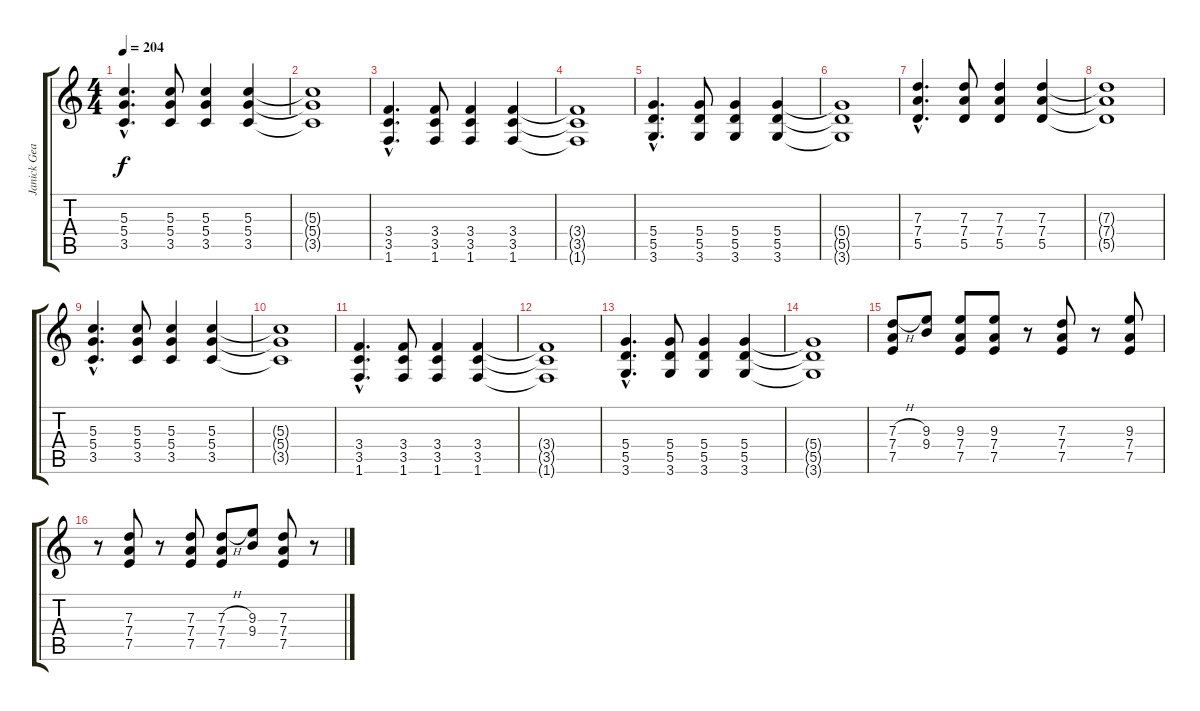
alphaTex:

\track ("Janick Gears (Distortion Guitar)" "Janick Gea") {instrument distortionguitar}
\staff {score tabs}
\tuning (E4 B3 G3 D3 A2 E2) {hide}
\ts (4 4)
\tempo 204
\clef g2
\ks c
(5.3{hac} 5.4{hac} 3.5{hac}).4{d dy f} (5.3 5.4 3.5).8 (5.3 5.4 3.5).4 (5.3 5.4 3.5).4 |
(5.3{t} 5.4{t} 3.5{t}).1 |
(3.4{hac} 3.5{hac} 1.6{hac}).4{d} (3.4 3.5 1.6).8 (3.4 3.5 1.6).4 (3.4 3.5 1.6).4 |
(3.4{t} 3.5{t} 1.6{t}).1 |
(5.4{hac} 5.5{hac} 3.6{hac}).4{d} (5.4 5.5 3.6).8 (5.4 5.5 3.6).4 (5.4 5.5 3.6).4 |
(5.4{t} 5.5{t} 3.6{t}).1 |
(7.3{hac} 7.4{hac} 5.5{hac}).4{d} (7.3 7.4 5.5).8 (7.3 7.4 5.5).4 (7.3 7.4 5.5).4 |
(7.3{t} 7.4{t} 5.5{t}).1 |
(5.3{hac} 5.4{hac} 3.5{hac}).4{d} (5.3 5.4 3.5).8 (5.3 5.4 3.5).4 (5.3 5.4 3.5).4 |
(5.3{t} 5.4{t} 3.5{t}).1 |
(3.4{hac} 3.5{hac} 1.6{hac}).4{d} (3.4 3.5 1.6).8 (3.4 3.5 1.6).4 (3.4 3.5 1.6).4 |
(3.4{t} 3.5{t} 1.6{t}).1 |
(5.4{hac} 5.5{hac} 3.6{hac}).4{d} (5.4 5.5 3.6).8 (5.4 5.5 3.6).4 (5.4 5.5 3.6).4 |
(5.4{t} 5.5{t} 3.6{t}).1 |
(7.3{h} 7.4 7.5).8 (9.3 9.4).8 (9.3 7.4 7.5).8 (9.3 7.4 7.5).8 r.8 (7.3 7.4 7.5).8 r.8 (9.3 7.4 7.5).8 |
r.8 (7.3 7.4 7.5).8 r.8 (7.3 7.4 7.5).8 (7.3{h} 7.4 7.5).8 (9.3 9.4).8 (7.3 7.4 7.5).8 r.8
